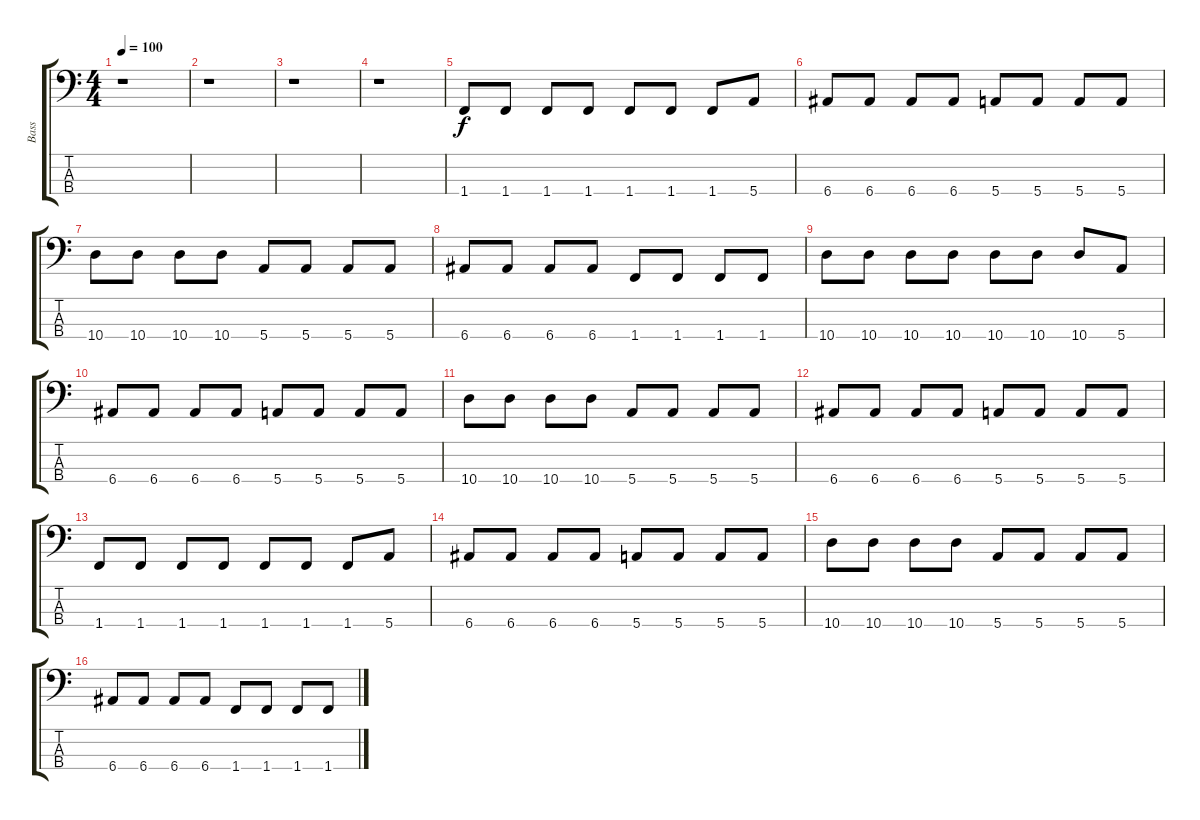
\track ("Bass" "Bass") {instrument electricbasspick}
\staff {score tabs}
\tuning (G2 D2 A1 E1) {hide}
\ts (4 4)
\tempo 100
\clef f4
\ks c
r.1{dy f instrument electricbasspick} |
r.1 |
r.1 |
r.1 |
1.4.8 1.4.8 1.4.8 1.4.8 1.4.8 1.4.8 1.4.8 5.4.8 |
6.4.8 6.4.8 6.4.8 6.4.8 5.4.8 5.4.8 5.4.8 5.4.8 |
10.4.8 10.4.8 10.4.8 10.4.8 5.4.8 5.4.8 5.4.8 5.4.8 |
6.4.8 6.4.8 6.4.8 6.4.8 1.4.8 1.4.8 1.4.8 1.4.8 |
10.4.8 10.4.8 10.4.8 10.4.8 10.4.8 10.4.8 10.4.8 5.4.8 |
6.4.8 6.4.8 6.4.8 6.4.8 5.4.8 5.4.8 5.4.8 5.4.8 |
10.4.8 10.4.8 10.4.8 10.4.8 5.4.8 5.4.8 5.4.8 5.4.8 |
6.4.8 6.4.8 6.4.8 6.4.8 5.4.8 5.4.8 5.4.8 5.4.8 |
1.4.8 1.4.8 1.4.8 1.4.8 1.4.8 1.4.8 1.4.8 5.4.8 |
6.4.8 6.4.8 6.4.8 6.4.8 5.4.8 5.4.8 5.4.8 5.4.8 |
10.4.8 10.4.8 10.4.8 10.4.8 5.4.8 5.4.8 5.4.8 5.4.8 |
6.4.8 6.4.8 6.4.8 6.4.8 1.4.8 1.4.8 1.4.8 1.4.8
